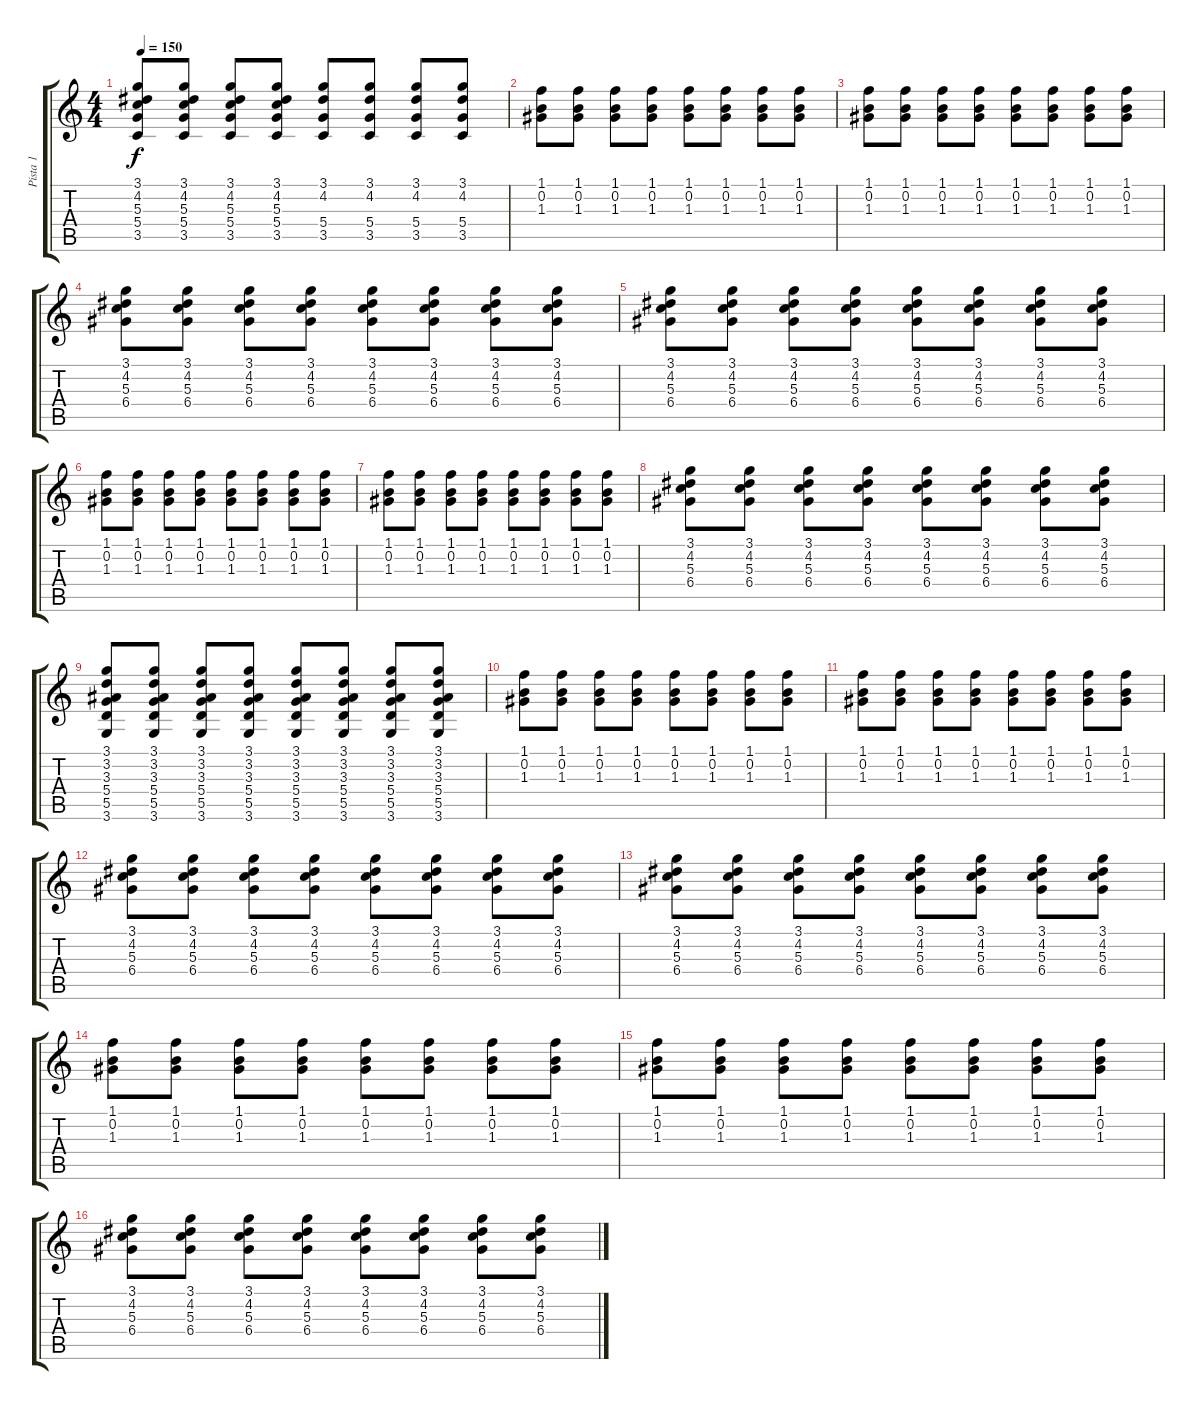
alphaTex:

\track ("Pista 1" "Pista 1") {instrument acousticguitarsteel}
\staff {score tabs}
\tuning (E4 B3 G3 D3 A2 E2) {hide}
\ts (4 4)
\tempo 150
\clef g2
\ks c
(3.1 4.2 5.3 5.4 3.5).8{dy f} (3.1 4.2 5.3 5.4 3.5).8 (3.1 4.2 5.3 5.4 3.5).8 (3.1 4.2 5.3 5.4 3.5).8 (3.1 4.2 5.4 3.5).8 (3.1 4.2 5.4 3.5).8 (3.1 4.2 5.4 3.5).8 (3.1 4.2 5.4 3.5).8 |
(1.1 0.2 1.3).8 (1.1 0.2 1.3).8 (1.1 0.2 1.3).8 (1.1 0.2 1.3).8 (1.1 0.2 1.3).8 (1.1 0.2 1.3).8 (1.1 0.2 1.3).8 (1.1 0.2 1.3).8 |
(1.1 0.2 1.3).8 (1.1 0.2 1.3).8 (1.1 0.2 1.3).8 (1.1 0.2 1.3).8 (1.1 0.2 1.3).8 (1.1 0.2 1.3).8 (1.1 0.2 1.3).8 (1.1 0.2 1.3).8 |
(3.1 4.2 5.3 6.4).8 (3.1 4.2 5.3 6.4).8 (3.1 4.2 5.3 6.4).8 (3.1 4.2 5.3 6.4).8 (3.1 4.2 5.3 6.4).8 (3.1 4.2 5.3 6.4).8 (3.1 4.2 5.3 6.4).8 (3.1 4.2 5.3 6.4).8 |
(3.1 4.2 5.3 6.4).8 (3.1 4.2 5.3 6.4).8 (3.1 4.2 5.3 6.4).8 (3.1 4.2 5.3 6.4).8 (3.1 4.2 5.3 6.4).8 (3.1 4.2 5.3 6.4).8 (3.1 4.2 5.3 6.4).8 (3.1 4.2 5.3 6.4).8 |
(1.1 0.2 1.3).8 (1.1 0.2 1.3).8 (1.1 0.2 1.3).8 (1.1 0.2 1.3).8 (1.1 0.2 1.3).8 (1.1 0.2 1.3).8 (1.1 0.2 1.3).8 (1.1 0.2 1.3).8 |
(1.1 0.2 1.3).8 (1.1 0.2 1.3).8 (1.1 0.2 1.3).8 (1.1 0.2 1.3).8 (1.1 0.2 1.3).8 (1.1 0.2 1.3).8 (1.1 0.2 1.3).8 (1.1 0.2 1.3).8 |
(3.1 4.2 5.3 6.4).8 (3.1 4.2 5.3 6.4).8 (3.1 4.2 5.3 6.4).8 (3.1 4.2 5.3 6.4).8 (3.1 4.2 5.3 6.4).8 (3.1 4.2 5.3 6.4).8 (3.1 4.2 5.3 6.4).8 (3.1 4.2 5.3 6.4).8 |
(3.1 3.2 3.3 5.4 5.5 3.6).8 (3.1 3.2 3.3 5.4 5.5 3.6).8 (3.1 3.2 3.3 5.4 5.5 3.6).8 (3.1 3.2 3.3 5.4 5.5 3.6).8 (3.1 3.2 3.3 5.4 5.5 3.6).8 (3.1 3.2 3.3 5.4 5.5 3.6).8 (3.1 3.2 3.3 5.4 5.5 3.6).8 (3.1 3.2 3.3 5.4 5.5 3.6).8 |
(1.1 0.2 1.3).8 (1.1 0.2 1.3).8 (1.1 0.2 1.3).8 (1.1 0.2 1.3).8 (1.1 0.2 1.3).8 (1.1 0.2 1.3).8 (1.1 0.2 1.3).8 (1.1 0.2 1.3).8 |
(1.1 0.2 1.3).8 (1.1 0.2 1.3).8 (1.1 0.2 1.3).8 (1.1 0.2 1.3).8 (1.1 0.2 1.3).8 (1.1 0.2 1.3).8 (1.1 0.2 1.3).8 (1.1 0.2 1.3).8 |
(3.1 4.2 5.3 6.4).8 (3.1 4.2 5.3 6.4).8 (3.1 4.2 5.3 6.4).8 (3.1 4.2 5.3 6.4).8 (3.1 4.2 5.3 6.4).8 (3.1 4.2 5.3 6.4).8 (3.1 4.2 5.3 6.4).8 (3.1 4.2 5.3 6.4).8 |
(3.1 4.2 5.3 6.4).8 (3.1 4.2 5.3 6.4).8 (3.1 4.2 5.3 6.4).8 (3.1 4.2 5.3 6.4).8 (3.1 4.2 5.3 6.4).8 (3.1 4.2 5.3 6.4).8 (3.1 4.2 5.3 6.4).8 (3.1 4.2 5.3 6.4).8 |
(1.1 0.2 1.3).8 (1.1 0.2 1.3).8 (1.1 0.2 1.3).8 (1.1 0.2 1.3).8 (1.1 0.2 1.3).8 (1.1 0.2 1.3).8 (1.1 0.2 1.3).8 (1.1 0.2 1.3).8 |
(1.1 0.2 1.3).8 (1.1 0.2 1.3).8 (1.1 0.2 1.3).8 (1.1 0.2 1.3).8 (1.1 0.2 1.3).8 (1.1 0.2 1.3).8 (1.1 0.2 1.3).8 (1.1 0.2 1.3).8 |
(3.1 4.2 5.3 6.4).8 (3.1 4.2 5.3 6.4).8 (3.1 4.2 5.3 6.4).8 (3.1 4.2 5.3 6.4).8 (3.1 4.2 5.3 6.4).8 (3.1 4.2 5.3 6.4).8 (3.1 4.2 5.3 6.4).8 (3.1 4.2 5.3 6.4).8
